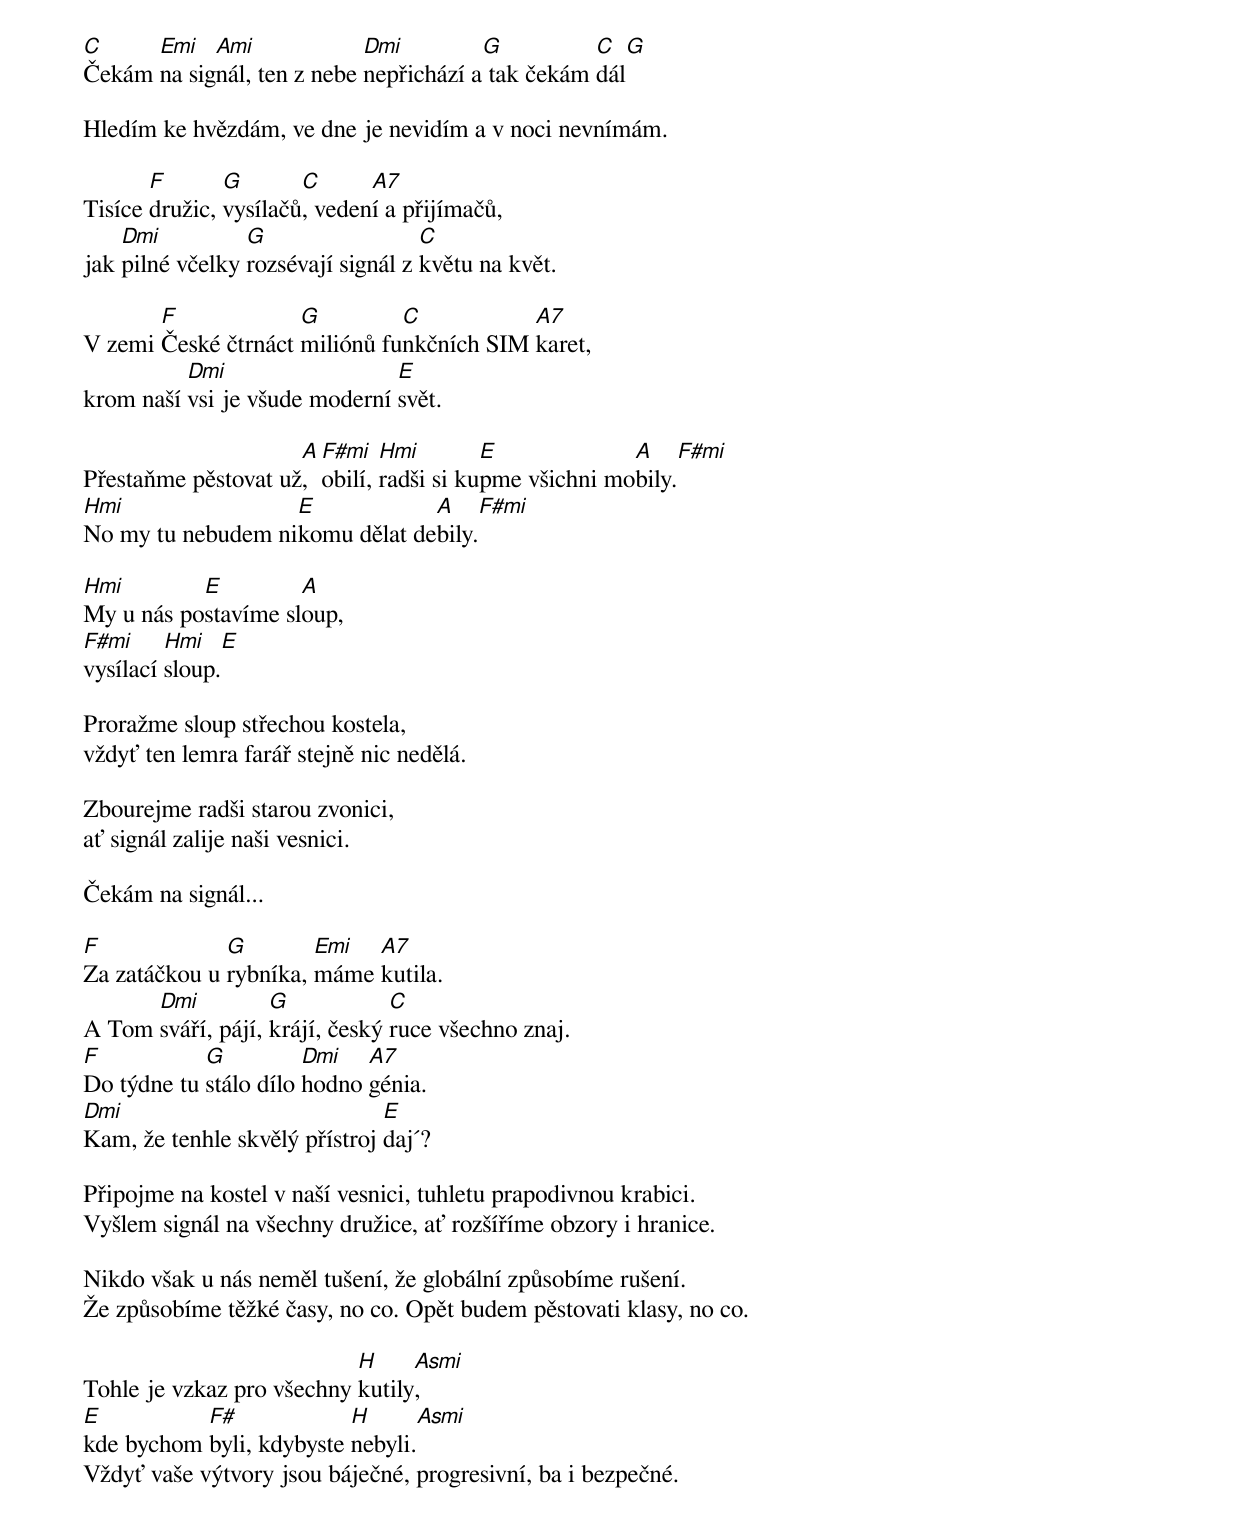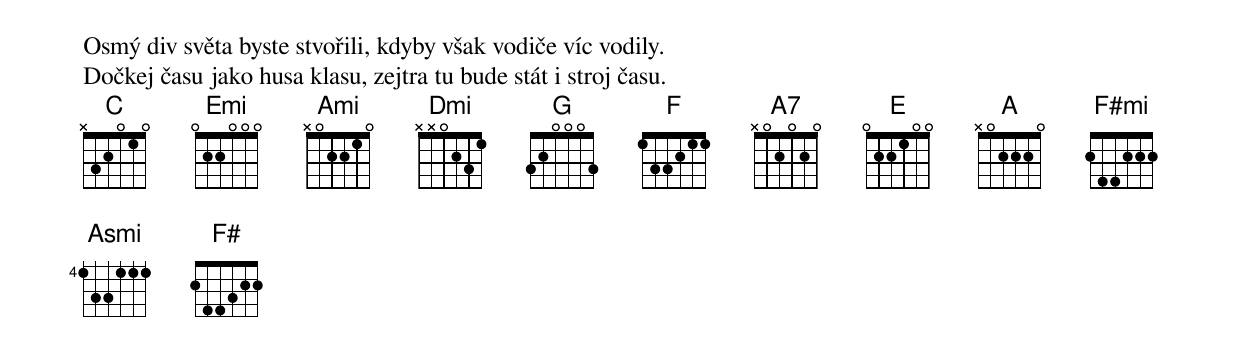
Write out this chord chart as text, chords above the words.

C     Emi   Ami             Dmi         G          C   G
Čekám na signál, ten z nebe nepřichází a tak čekám dál

Hledím ke hvězdám, ve dne je nevidím a v noci nevnímám.

       F       G       C      A7
Tisíce družic, vysílačů, vedení a přijímačů,
    Dmi          G                  C
jak pilné včelky rozsévají signál z květu na květ.

       F             G         C           A7
V zemi České čtrnáct miliónů funkčních SIM karet,
          Dmi                  E
krom naší vsi je všude moderní svět.

                     A F#mi   Hmi        E             A      F#mi
Přestaňme pěstovat už, obilí, radši si kupme všichni mobily.
Hmi                E            A      F#mi
No my tu nebudem nikomu dělat debily.

Hmi        E         A
My u nás postavíme sloup,
F#mi     Hmi     E
vysílací sloup.

Proražme sloup střechou kostela,
vždyť ten lemra farář stejně nic nedělá.

Zbourejme radši starou zvonici,
ať signál zalije naši vesnici.

Čekám na signál...

F             G        Emi  A7
Za zatáčkou u rybníka, máme kutila.
      Dmi          G            C
A Tom sváří, pájí, krájí, český ruce všechno znaj.
F           G          Dmi   A7
Do týdne tu stálo dílo hodno génia.
Dmi                            E
Kam, že tenhle skvělý přístroj daj´?

Připojme na kostel v naší vesnici, tuhletu prapodivnou krabici.
Vyšlem signál na všechny družice, ať rozšíříme obzory i hranice.

Nikdo však u nás neměl tušení, že globální způsobíme rušení.
Že způsobíme těžké časy, no co. Opět budem pěstovati klasy, no co.

                           H     Asmi
Tohle je vzkaz pro všechny kutily,
E          F#             H      Asmi
kde bychom byli, kdybyste nebyli.
Vždyť vaše výtvory jsou báječné, progresivní, ba i bezpečné.

Osmý div světa byste stvořili, kdyby však vodiče víc vodily.
Dočkej času jako husa klasu, zejtra tu bude stát i stroj času.
